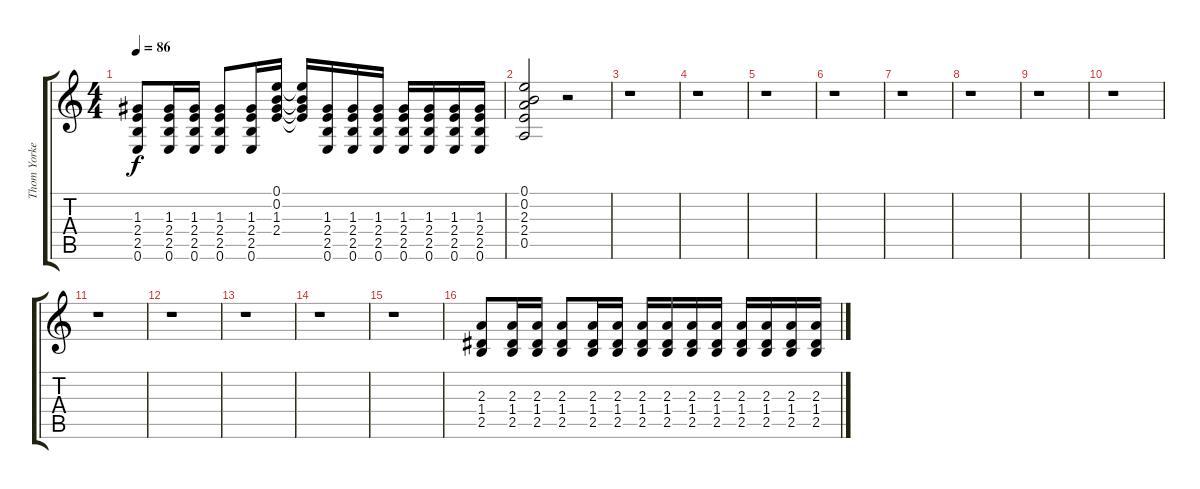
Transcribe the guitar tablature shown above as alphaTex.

\track ("Thom Yorke" "Thom Yorke") {instrument distortionguitar}
\staff {score tabs}
\tuning (E4 B3 G3 D3 A2 E2) {hide}
\ts (4 4)
\tempo 86
\clef g2
\ks c
(1.3 2.4 2.5 0.6).8{dy f} (1.3 2.4 2.5 0.6).16 (1.3 2.4 2.5 0.6).16 (1.3 2.4 2.5 0.6).8 (1.3 2.4 2.5 0.6).16 (0.1 0.2 1.3 2.4).16 (0.1{t} 0.2{t} 1.3{t} 2.4{t}).16 (1.3 2.4 2.5 0.6).16 (1.3 2.4 2.5 0.6).16 (1.3 2.4 2.5 0.6).16 (1.3 2.4 2.5 0.6).16 (1.3 2.4 2.5 0.6).16 (1.3 2.4 2.5 0.6).16 (1.3 2.4 2.5 0.6).16 |
(0.1 0.2 2.3 2.4 0.5).2 r.2 |
r.1 |
r.1 |
r.1 |
r.1 |
r.1 |
r.1 |
r.1 |
r.1 |
r.1 |
r.1 |
r.1 |
r.1 |
r.1 |
(2.3 1.4 2.5).8 (2.3 1.4 2.5).16 (2.3 1.4 2.5).16 (2.3 1.4 2.5).8 (2.3 1.4 2.5).16 (2.3 1.4 2.5).16 (2.3 1.4 2.5).16 (2.3 1.4 2.5).16 (2.3 1.4 2.5).16 (2.3 1.4 2.5).16 (2.3 1.4 2.5).16 (2.3 1.4 2.5).16 (2.3 1.4 2.5).16 (2.3 1.4 2.5).16
